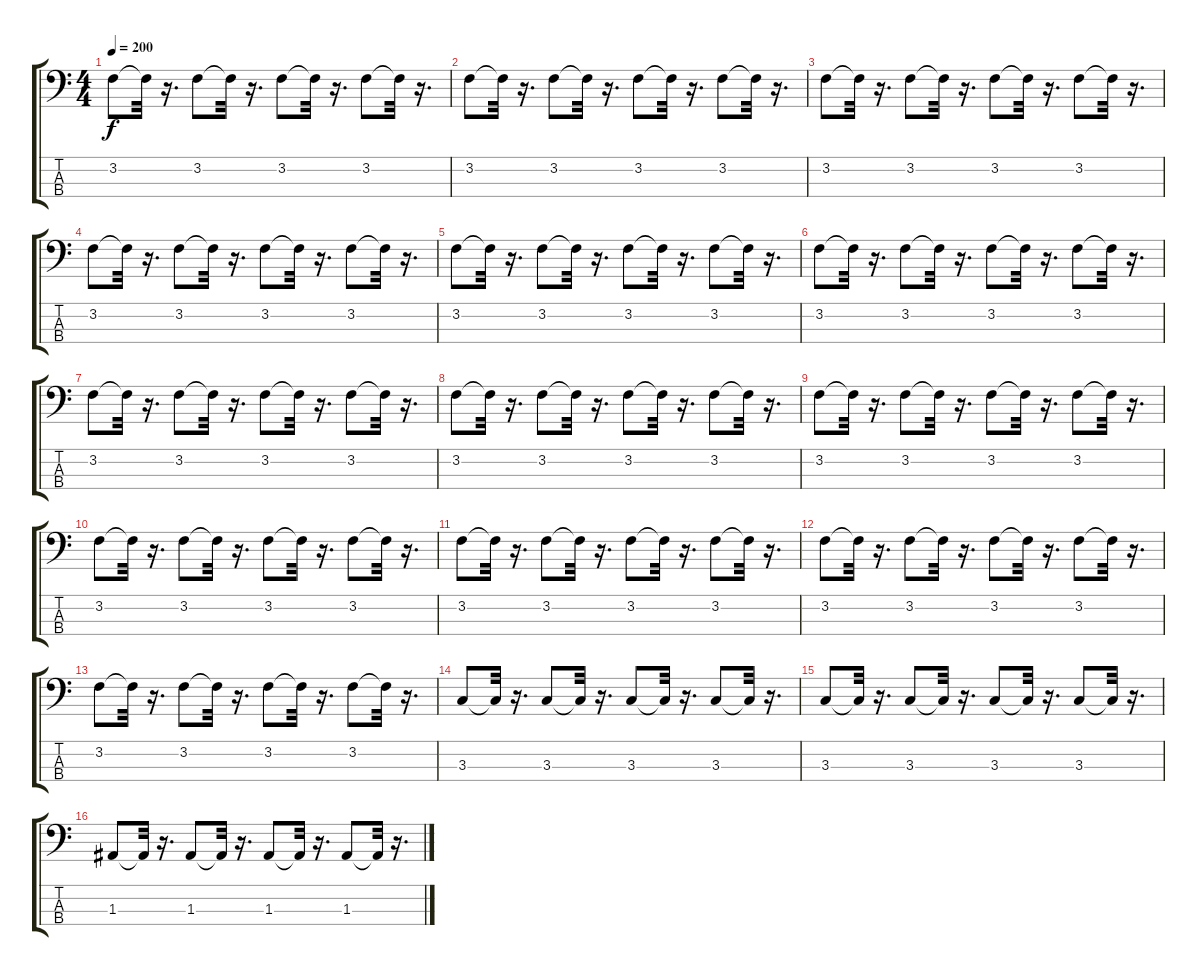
\track "" {instrument electricbasspick}
\staff {score tabs}
\tuning (G2 D2 A1 E1) {hide}
\ts (4 4)
\tempo 200
\clef f4
\ks c
3.2.8{dy f} 3.2{t}.32 r.16{d} 3.2.8 3.2{t}.32 r.16{d} 3.2.8 3.2{t}.32 r.16{d} 3.2.8 3.2{t}.32 r.16{d} |
3.2.8 3.2{t}.32 r.16{d} 3.2.8 3.2{t}.32 r.16{d} 3.2.8 3.2{t}.32 r.16{d} 3.2.8 3.2{t}.32 r.16{d} |
3.2.8 3.2{t}.32 r.16{d} 3.2.8 3.2{t}.32 r.16{d} 3.2.8 3.2{t}.32 r.16{d} 3.2.8 3.2{t}.32 r.16{d} |
3.2.8 3.2{t}.32 r.16{d} 3.2.8 3.2{t}.32 r.16{d} 3.2.8 3.2{t}.32 r.16{d} 3.2.8 3.2{t}.32 r.16{d} |
3.2.8 3.2{t}.32 r.16{d} 3.2.8 3.2{t}.32 r.16{d} 3.2.8 3.2{t}.32 r.16{d} 3.2.8 3.2{t}.32 r.16{d} |
3.2.8 3.2{t}.32 r.16{d} 3.2.8 3.2{t}.32 r.16{d} 3.2.8 3.2{t}.32 r.16{d} 3.2.8 3.2{t}.32 r.16{d} |
3.2.8 3.2{t}.32 r.16{d} 3.2.8 3.2{t}.32 r.16{d} 3.2.8 3.2{t}.32 r.16{d} 3.2.8 3.2{t}.32 r.16{d} |
3.2.8 3.2{t}.32 r.16{d} 3.2.8 3.2{t}.32 r.16{d} 3.2.8 3.2{t}.32 r.16{d} 3.2.8 3.2{t}.32 r.16{d} |
3.2.8 3.2{t}.32 r.16{d} 3.2.8 3.2{t}.32 r.16{d} 3.2.8 3.2{t}.32 r.16{d} 3.2.8 3.2{t}.32 r.16{d} |
3.2.8 3.2{t}.32 r.16{d} 3.2.8 3.2{t}.32 r.16{d} 3.2.8 3.2{t}.32 r.16{d} 3.2.8 3.2{t}.32 r.16{d} |
3.2.8 3.2{t}.32 r.16{d} 3.2.8 3.2{t}.32 r.16{d} 3.2.8 3.2{t}.32 r.16{d} 3.2.8 3.2{t}.32 r.16{d} |
3.2.8 3.2{t}.32 r.16{d} 3.2.8 3.2{t}.32 r.16{d} 3.2.8 3.2{t}.32 r.16{d} 3.2.8 3.2{t}.32 r.16{d} |
3.2.8 3.2{t}.32 r.16{d} 3.2.8 3.2{t}.32 r.16{d} 3.2.8 3.2{t}.32 r.16{d} 3.2.8 3.2{t}.32 r.16{d} |
3.3.8 3.3{t}.32 r.16{d} 3.3.8 3.3{t}.32 r.16{d} 3.3.8 3.3{t}.32 r.16{d} 3.3.8 3.3{t}.32 r.16{d} |
3.3.8 3.3{t}.32 r.16{d} 3.3.8 3.3{t}.32 r.16{d} 3.3.8 3.3{t}.32 r.16{d} 3.3.8 3.3{t}.32 r.16{d} |
1.3.8 1.3{t}.32 r.16{d} 1.3.8 1.3{t}.32 r.16{d} 1.3.8 1.3{t}.32 r.16{d} 1.3.8 1.3{t}.32 r.16{d}
